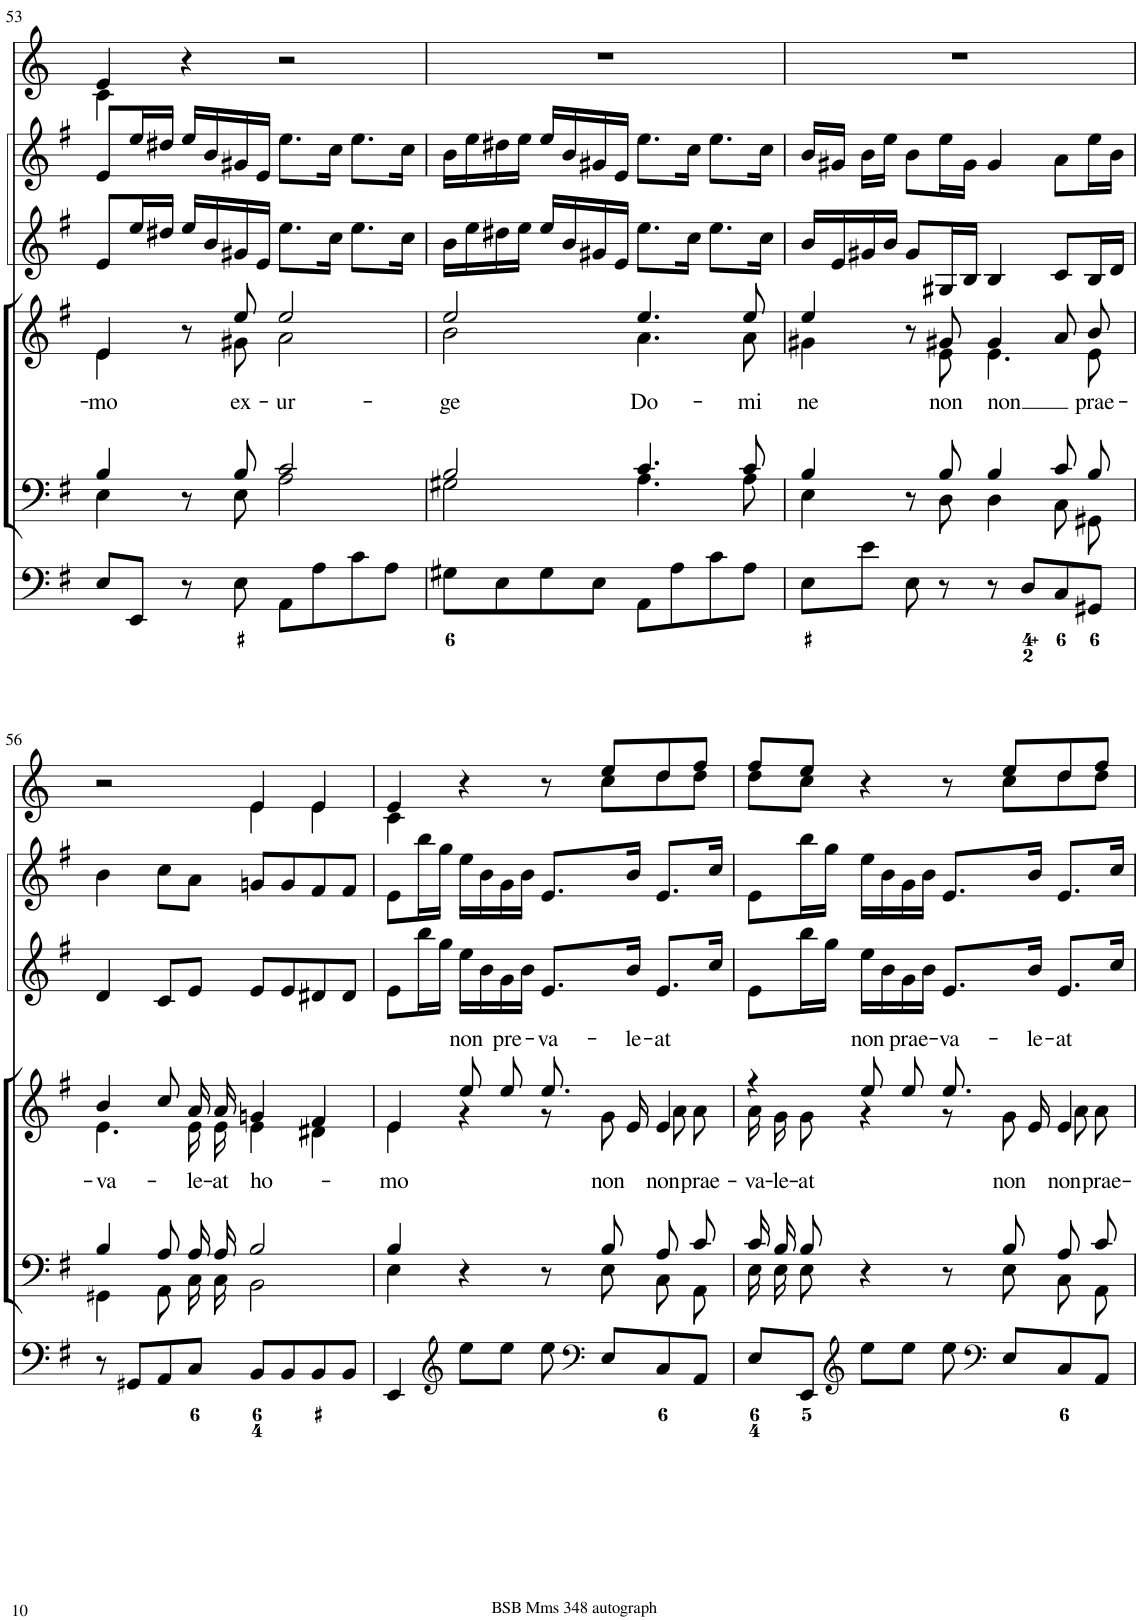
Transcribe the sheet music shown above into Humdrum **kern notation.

**kern	**kern	**kern	**text	**kern	**kern	**kern
*part6	*part5	*part4	*part4	*part3	*part2	*part1
*staff6	*staff5	*staff4	*staff4	*staff3	*staff2	*staff1
*I"Organ	*I"Voice	*I"Voice	*	*I"Violino 2	*I"Violino 1	*I"C. in G
*	*	*	*	*I'Vln	*I'Vln	*
!!LO:PB:g=z
*clefF4	*clefF4	*clefG2	*	*clefG2	*clefG2	*clefG2
*	*	*	*	*	*	*Trd3c5
*k[f#]	*k[f#]	*k[f#]	*	*k[f#]	*k[f#]	*k[]
*M4/4	*M4/4	*M4/4	*	*M4/4	*M4/4	*M4/4
*met(c)	*met(c)	*met(c)	*	*met(c)	*met(c)	*met(c)
=53	=53	=53	=53	=53	=53	=53
*	*^	*	*	*	*	*
!	!	!	!	!LO:LY:b	!	!	!
*	*	*	*^	*	*	*	*^
8E/L	4B/	4E\	4e/	4e\	-mo	8e/L	8e/L	4e/	4c\
8EE/J	.	.	.	.	.	16ee/L	16ee/L	.	.
.	.	.	.	.	.	16dd#X/JJ	16dd#X/JJ	.	.
8r	8r	8ryy	8r	8ryy	.	16ee/LL	16ee/LL	4r	2.ryy
.	.	.	.	.	.	16b/	16b/	.	.
!	!	!	!	!	!LO:LY:b	!	!	!	!
8E\	8B/	8E\	8ee/	8g#X\	ex-	16g#X/	16g#X/	.	.
.	.	.	.	.	.	16e/JJ	16e/JJ	.	.
!	!	!	!	!	!LO:LY:b	!	!	!	!
8AA\L	2c/	2A\	2ee/	2a\	-ur-	8.ee\L	8.ee\L	2r	.
8A\	.	.	.	.	.	.	.	.	.
.	.	.	.	.	.	16cc\Jk	16cc\Jk	.	.
8c\	.	.	.	.	.	8.ee\L	8.ee\L	.	.
8A\J	.	.	.	.	.	.	.	.	.
.	.	.	.	.	.	16cc\Jk	16cc\Jk	.	.
*	*	*	*	*	*	*	*	*v	*v
=54	=54	=54	=54	=54	=54	=54	=54	=54
!	!	!	!	!	!LO:LY:b	!	!	!
8G#X\L	2B/	2G#X\	2ee/	2b\	-ge	16b\LL	16b\LL	1r
.	.	.	.	.	.	16ee\	16ee\	.
8E\	.	.	.	.	.	16dd#X\	16dd#X\	.
.	.	.	.	.	.	16ee\JJ	16ee\JJ	.
8G#\	.	.	.	.	.	16ee/LL	16ee/LL	.
.	.	.	.	.	.	16b/	16b/	.
8E\J	.	.	.	.	.	16g#X/	16g#X/	.
.	.	.	.	.	.	16e/JJ	16e/JJ	.
!	!	!	!	!	!LO:LY:b	!	!	!
8AA\L	4.c/	4.A\	4.ee/	4.a\	Do-	8.ee\L	8.ee\L	.
8A\	.	.	.	.	.	.	.	.
.	.	.	.	.	.	16cc\Jk	16cc\Jk	.
8c\	.	.	.	.	.	8.ee\L	8.ee\L	.
!	!	!	!	!	!LO:LY:b	!	!	!
8A\J	8c/	8A\	8ee/	8a\	-mi	.	.	.
.	.	.	.	.	.	16cc\Jk	16cc\Jk	.
=55	=55	=55	=55	=55	=55	=55	=55	=55
!	!	!	!	!	!LO:LY:b	!	!	!
8E\L	4B/	4E\	4ee/	4g#X\	ne	16b/LL	16b/LL	1r
.	.	.	.	.	.	16e/	16g#X/JJ	.
8e\J	.	.	.	.	.	16g#X/	16b\LL	.
.	.	.	.	.	.	16b/JJ	16ee\JJ	.
8E\	8r	8ryy	8r	8ryy	.	8g#/L	8b\L	.
!	!	!	!	!	!LO:LY:b	!	!	!
8r	8B/	8D\	8g#X/	8e\	non	16G#X/L	16ee\L	.
.	.	.	.	.	.	16B/JJ	16g#\JJ	.
!	!	!	!	!	!LO:LY:b	!	!	!
8r	4B/	4D\	4g#/	4.e\	non	4B/	4g#/	.
8D/L	.	.	.	.	.	.	.	.
8C/	8c/L	8C\L	8a/L	.	.	8c/L	8a\L	.
!	!	!	!	!	!LO:LY:b	!	!	!
8GG#X/J	8B/J	8GG#X\J	8b/J	8e\	prae-	16B/L	16ee\L	.
.	.	.	.	.	.	16d/JJ	16b\JJ	.
!!LO:LB:g=z
=56	=56	=56	=56	=56	=56	=56	=56	=56
!	!	!	!	!	!LO:LY:b	!	!	!
*	*	*	*	*	*	*	*	*^
8r	4B/	4GG#X\	4b/	4.e\	-va-	4d/	4b\	2r	2ryy
8GG#X/L	.	.	.	.	.	.	.	.	.
8AA/	8A/L	8AA\L	8cc/L	.	.	8c/L	8cc\L	.	.
!	!	!	!	!	!LO:LY:b	!	!	!	!
8C/J	16A/L	16C\L	16a/L	16e\LL	-le-	8e/J	8a\J	.	.
!	!	!	!	!	!LO:LY:b	!	!	!	!
.	16A/JJ	16C\JJ	16a/JJ	16e\JJ	-at	.	.	.	.
!	!	!	!	!	!LO:LY:b	!	!	!	!
8BB/L	2B/	2BB\	4gn/	4e\	ho-	8e/L	8gn/L	4e/	4e\
8BB/	.	.	.	.	.	8e/	8g/	.	.
8BB/	.	.	4f#/	4d#X\	.	8d#X/	8f#/	4e/	4e\
8BB/J	.	.	.	.	.	8d#/J	8f#/J	.	.
=57	=57	=57	=57	=57	=57	=57	=57	=57	=57
!	!	!	!	!	!LO:LY:b	!	!	!	!
4EE/	4B/	4E\	4e/	4e\	-mo	8e\L	8e\L	4e/	4c\
.	.	.	.	.	.	16bb\L	16bb\L	.	.
.	.	.	.	.	.	16gg\JJ	16gg\JJ	.	.
*clefG2	*	*	*	*	*	*	*	*	*
!	!	!	!	!	!LO:LY:a	!	!	!	!
8ee\L	4r	4.ryy	8ee/L	4r	non	16ee\LL	16ee\LL	4r	4.ryy
.	.	.	.	.	.	16b\	16b\	.	.
!	!	!	!	!	!LO:LY:a	!	!	!	!
8ee\J	.	.	8ee/J	.	pre-	16g\	16g\	.	.
.	.	.	.	.	.	16b\JJ	16b\JJ	.	.
!	!	!	!	!	!LO:LY:a	!	!	!	!
8ee\	8r	.	8.ee/L	8r	-va-	8.e/L	8.e/L	8r	.
*clefF4	*	*	*	*	*	*	*	*	*
!	!	!	!	!	!LO:LY:b	!	!	!	!
8E/L	8B/	8E\	.	8g\	non	.	.	8ee/L	8cc\L
!	!	!	!	!	!LO:LY:a	!	!	!	!
.	.	.	16e/Jk	.	-le-	16b/Jk	16b/Jk	.	.
!	!	!	!	!	!LO:LY:a	!	!	!	!
!	!	!	!	!	!LO:LY:b	!	!	!	!
8C/	8A/L	8C\L	4e/	8a\L	non	8.e/L	8.e/L	8dd/	8dd\
!	!	!	!	!	!LO:LY:b	!	!	!	!
8AA/J	8c/J	8AA\J	.	8a\J	prae-	.	.	8ff/J	8dd\J
.	.	.	.	.	.	16cc/Jk	16cc/Jk	.	.
=58	=58	=58	=58	=58	=58	=58	=58	=58	=58
!	!	!	!	!	!LO:LY:b	!	!	!	!
8E/L	16c/LL	16E\LL	4r	16a\LL	-va-	8e\L	8e\L	8ff/L	8dd\L
!	!	!	!	!	!LO:LY:b	!	!	!	!
.	16B/J	16E\J	.	16g\J	-le-	.	.	.	.
!	!	!	!	!	!LO:LY:b	!	!	!	!
8EE/J	8B/J	8E\J	.	8g\J	-at	16bb\L	16bb\L	8ee/J	8cc\J
.	.	.	.	.	.	16gg\JJ	16gg\JJ	.	.
*clefG2	*	*	*	*	*	*	*	*	*
!	!	!	!	!	!LO:LY:a	!	!	!	!
8ee\L	4r	4.ryy	8ee/L	4r	non	16ee\LL	16ee\LL	4r	4.ryy
.	.	.	.	.	.	16b\	16b\	.	.
!	!	!	!	!	!LO:LY:a	!	!	!	!
8ee\J	.	.	8ee/J	.	prae-	16g\	16g\	.	.
.	.	.	.	.	.	16b\JJ	16b\JJ	.	.
!	!	!	!	!	!LO:LY:a	!	!	!	!
8ee\	8r	.	8.ee/L	8r	-va-	8.e/L	8.e/L	8r	.
*clefF4	*	*	*	*	*	*	*	*	*
!	!	!	!	!	!LO:LY:b	!	!	!	!
8E/L	8B/	8E\L	.	8g\	non	.	.	8ee/L	8cc\L
!	!	!	!	!	!LO:LY:a	!	!	!	!
.	.	.	16e/Jk	.	-le-	16b/Jk	16b/Jk	.	.
!	!	!	!	!	!LO:LY:a	!	!	!	!
!	!	!	!	!	!LO:LY:b	!	!	!	!
8C/	8A/L	8C\	4e/	8a\L	non	8.e/L	8.e/L	8dd/	8dd\
!	!	!	!	!	!LO:LY:b	!	!	!	!
8AA/J	8c/J	8AA\J	.	8a\J	prae-	.	.	8ff/J	8dd\J
.	.	.	.	.	.	16cc/Jk	16cc/Jk	.	.
*	*v	*v	*	*	*	*	*	*v	*v
*	*	*v	*v	*	*	*	*
=	=	=	=	=	=	=
*-	*-	*-	*-	*-	*-	*-
